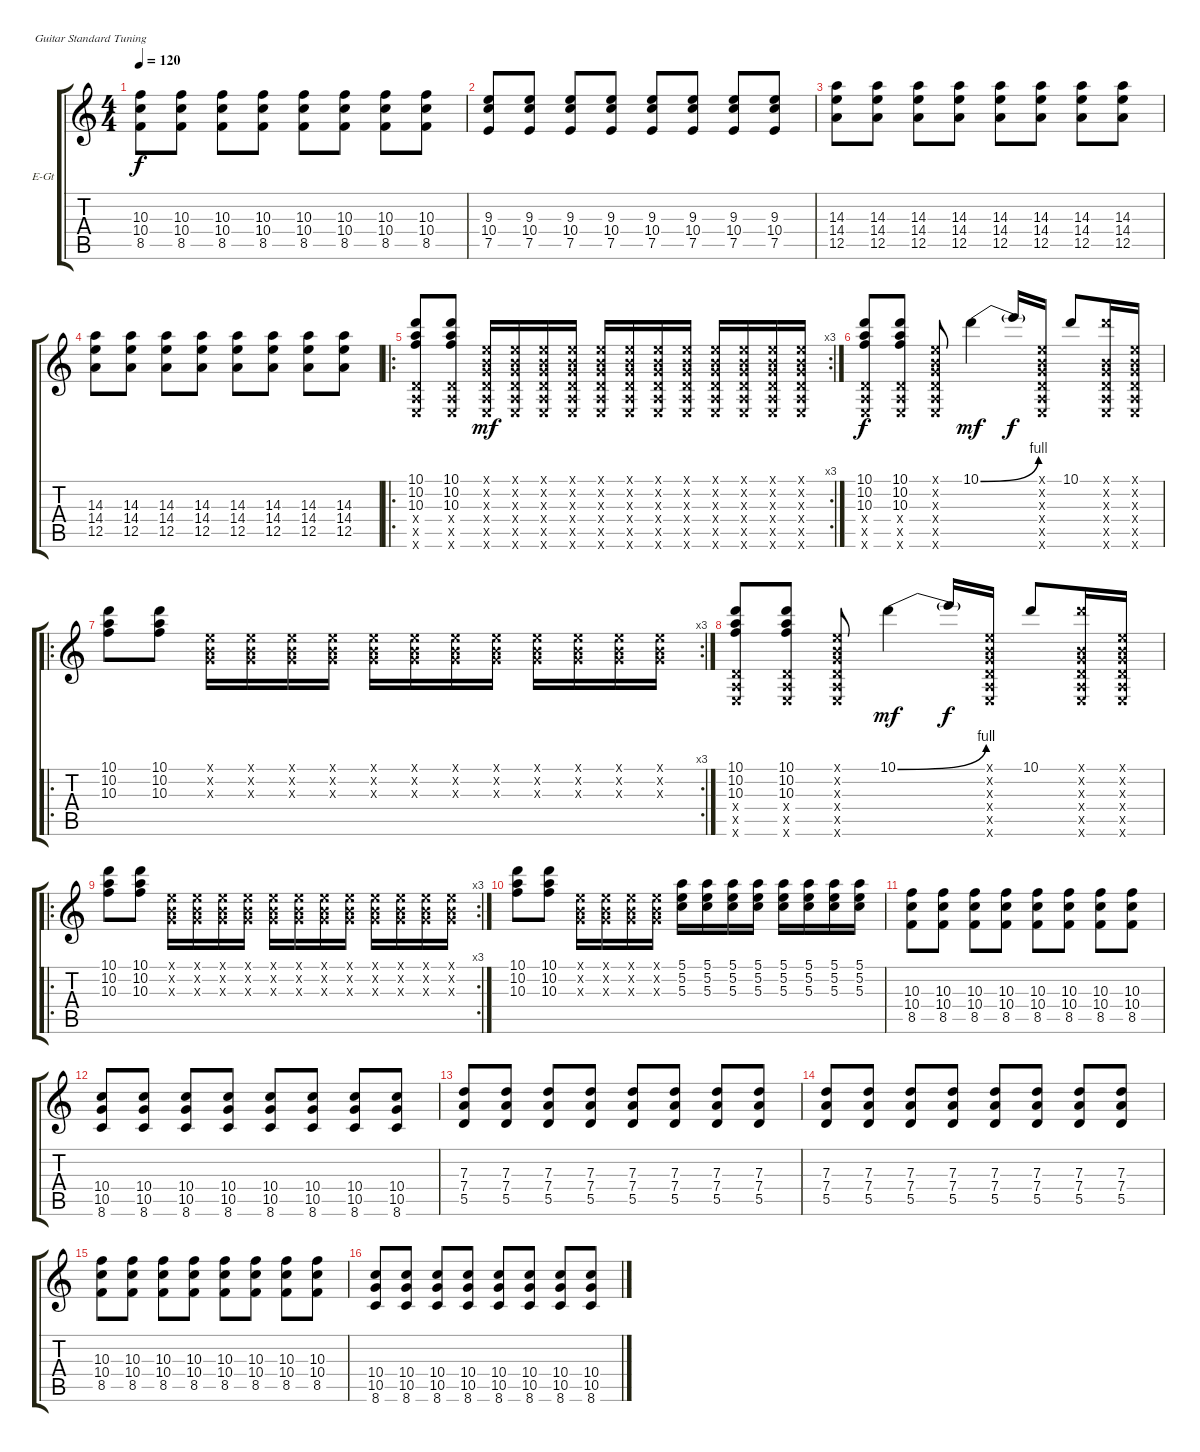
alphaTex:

\bracketExtendMode groupsimilarinstruments
\firstSystemTrackNameOrientation horizontal
\otherSystemsTrackNameOrientation horizontal
\track ("Track 1" "E-Gt") {instrument electricguitarclean}
\staff {score tabs}
\tuning (E4 B3 G3 D3 A2 E2)
\ts (4 4)
\tempo 120
\clef g2
\ks c
(10.3 10.4 8.5).8{dy f} (10.3 10.4 8.5).8 (10.3 10.4 8.5).8 (10.3 10.4 8.5).8 (10.3 10.4 8.5).8 (10.3 10.4 8.5).8 (10.3 10.4 8.5).8 (10.3 10.4 8.5).8 |
(9.3 10.4 7.5).8 (9.3 10.4 7.5).8 (9.3 10.4 7.5).8 (9.3 10.4 7.5).8 (9.3 10.4 7.5).8 (9.3 10.4 7.5).8 (9.3 10.4 7.5).8 (9.3 10.4 7.5).8 |
(14.3 14.4 12.5).8 (14.3 14.4 12.5).8 (14.3 14.4 12.5).8 (14.3 14.4 12.5).8 (14.3 14.4 12.5).8 (14.3 14.4 12.5).8 (14.3 14.4 12.5).8 (14.3 14.4 12.5).8 |
(14.3 14.4 12.5).8 (14.3 14.4 12.5).8 (14.3 14.4 12.5).8 (14.3 14.4 12.5).8 (14.3 14.4 12.5).8 (14.3 14.4 12.5).8 (14.3 14.4 12.5).8 (14.3 14.4 12.5).8 |
\ro
\rc 3
(10.1 10.2 10.3 0.4{x} 0.5{x} 0.6{x}).8 (10.1 10.2 10.3 0.4{x} 0.5{x} 0.6{x}).8 (0.1{x} 0.2{x} 0.4{x} 0.3{x} 0.5{x} 0.6{x}).16{dy mf} (0.6{x} 0.5{x} 0.4{x} 0.3{x} 0.2{x} 0.1{x}).16 (0.6{x} 0.5{x} 0.4{x} 0.3{x} 0.2{x} 0.1{x}).16 (0.1{x} 0.2{x} 0.3{x} 0.4{x} 0.5{x} 0.6{x}).16 (0.6{x} 0.5{x} 0.4{x} 0.3{x} 0.2{x} 0.1{x}).16 (0.1{x} 0.2{x} 0.3{x} 0.4{x} 0.5{x} 0.6{x}).16 (0.6{x} 0.5{x} 0.4{x} 0.3{x} 0.2{x} 0.1{x}).16 (0.1{x} 0.3{x} 0.2{x} 0.4{x} 0.5{x} 0.6{x}).16 (0.2{x} 0.1{x} 0.3{x} 0.4{x} 0.5{x} 0.6{x}).16 (0.6{x} 0.5{x} 0.4{x} 0.3{x} 0.2{x} 0.1{x}).16 (0.1{x} 0.2{x} 0.3{x} 0.4{x} 0.5{x} 0.6{x}).16 (0.5{x} 0.6{x} 0.4{x} 0.3{x} 0.2{x} 0.1{x}).16 |
(10.1 10.2 10.3 0.4{x} 0.5{x} 0.6{x}).8{dy f} (10.1 10.2 10.3 0.4{x} 0.5{x} 0.6{x}).8 (0.6{x} 0.5{x} 0.4{x} 0.3{x} 0.2{x} 0.1{x}).8 10.1{be (bend 0 0 60 4)}.4{dy mf} 10.1{t}.16{dy f} (0.2{x} 0.1{x} 0.3{x} 0.4{x} 0.5{x} 0.6{x}).16 10.1.8 (10.1{x} 0.6{x} 0.5{x} 0.4{x} 0.3{x} 0.2{x}).16 (0.2{x} 0.1{x} 0.3{x} 0.4{x} 0.5{x} 0.6{x}).16 |
\ro
\rc 3
(10.1 10.2 10.3).8 (10.1 10.2 10.3).8 (0.1{x} 0.2{x} 0.3{x}).16 (0.1{x} 0.2{x} 0.3{x}).16 (0.1{x} 0.2{x} 0.3{x}).16 (0.1{x} 0.2{x} 0.3{x}).16 (0.1{x} 0.2{x} 0.3{x}).16 (0.1{x} 0.2{x} 0.3{x}).16 (0.1{x} 0.2{x} 0.3{x}).16 (0.1{x} 0.2{x} 0.3{x}).16 (0.1{x} 0.2{x} 0.3{x}).16 (0.1{x} 0.2{x} 0.3{x}).16 (0.1{x} 0.2{x} 0.3{x}).16 (0.1{x} 0.2{x} 0.3{x}).16 |
(10.1 10.2 10.3 0.4{x} 0.5{x} 0.6{x}).8 (10.1 10.2 10.3 0.4{x} 0.5{x} 0.6{x}).8 (0.6{x} 0.5{x} 0.4{x} 0.3{x} 0.2{x} 0.1{x}).8 10.1{be (bend 0 0 60 4)}.4{dy mf} 10.1{t}.16{dy f} (0.2{x} 0.1{x} 0.3{x} 0.4{x} 0.5{x} 0.6{x}).16 10.1.8 (10.1{x} 0.6{x} 0.5{x} 0.4{x} 0.3{x} 0.2{x}).16 (0.2{x} 0.1{x} 0.3{x} 0.4{x} 0.5{x} 0.6{x}).16 |
\ro
\rc 3
(10.1 10.2 10.3).8 (10.1 10.2 10.3).8 (0.1{x} 0.2{x} 0.3{x}).16 (0.1{x} 0.2{x} 0.3{x}).16 (0.1{x} 0.2{x} 0.3{x}).16 (0.1{x} 0.2{x} 0.3{x}).16 (0.1{x} 0.2{x} 0.3{x}).16 (0.1{x} 0.2{x} 0.3{x}).16 (0.1{x} 0.2{x} 0.3{x}).16 (0.1{x} 0.2{x} 0.3{x}).16 (0.1{x} 0.2{x} 0.3{x}).16 (0.1{x} 0.2{x} 0.3{x}).16 (0.1{x} 0.2{x} 0.3{x}).16 (0.1{x} 0.2{x} 0.3{x}).16 |
(10.1 10.2 10.3).8 (10.1 10.2 10.3).8 (0.1{x} 0.2{x} 0.3{x}).16 (0.1{x} 0.2{x} 0.3{x}).16 (0.1{x} 0.2{x} 0.3{x}).16 (0.1{x} 0.2{x} 0.3{x}).16 (5.1 5.2 5.3).16 (5.1 5.2 5.3).16 (5.1 5.2 5.3).16 (5.1 5.2 5.3).16 (5.1 5.2 5.3).16 (5.1 5.2 5.3).16 (5.1 5.2 5.3).16 (5.1 5.2 5.3).16 |
(10.3 10.4 8.5).8 (10.3 10.4 8.5).8 (10.3 10.4 8.5).8 (10.3 10.4 8.5).8 (10.3 10.4 8.5).8 (10.3 10.4 8.5).8 (10.3 10.4 8.5).8 (10.3 10.4 8.5).8 |
(10.4 10.5 8.6).8 (10.4 10.5 8.6).8 (10.4 10.5 8.6).8 (10.4 10.5 8.6).8 (10.4 10.5 8.6).8 (10.4 10.5 8.6).8 (10.4 10.5 8.6).8 (10.4 10.5 8.6).8 |
(7.3 7.4 5.5).8 (7.3 7.4 5.5).8 (7.3 7.4 5.5).8 (7.3 7.4 5.5).8 (7.3 7.4 5.5).8 (7.3 7.4 5.5).8 (7.3 7.4 5.5).8 (7.3 7.4 5.5).8 |
(7.3 7.4 5.5).8 (7.3 7.4 5.5).8 (7.3 7.4 5.5).8 (7.3 7.4 5.5).8 (7.3 7.4 5.5).8 (7.3 7.4 5.5).8 (7.3 7.4 5.5).8 (7.3 7.4 5.5).8 |
(10.3 10.4 8.5).8 (10.3 10.4 8.5).8 (10.3 10.4 8.5).8 (10.3 10.4 8.5).8 (10.3 10.4 8.5).8 (10.3 10.4 8.5).8 (10.3 10.4 8.5).8 (10.3 10.4 8.5).8 |
(10.4 10.5 8.6).8 (10.4 10.5 8.6).8 (10.4 10.5 8.6).8 (10.4 10.5 8.6).8 (10.4 10.5 8.6).8 (10.4 10.5 8.6).8 (10.4 10.5 8.6).8 (10.4 10.5 8.6).8
